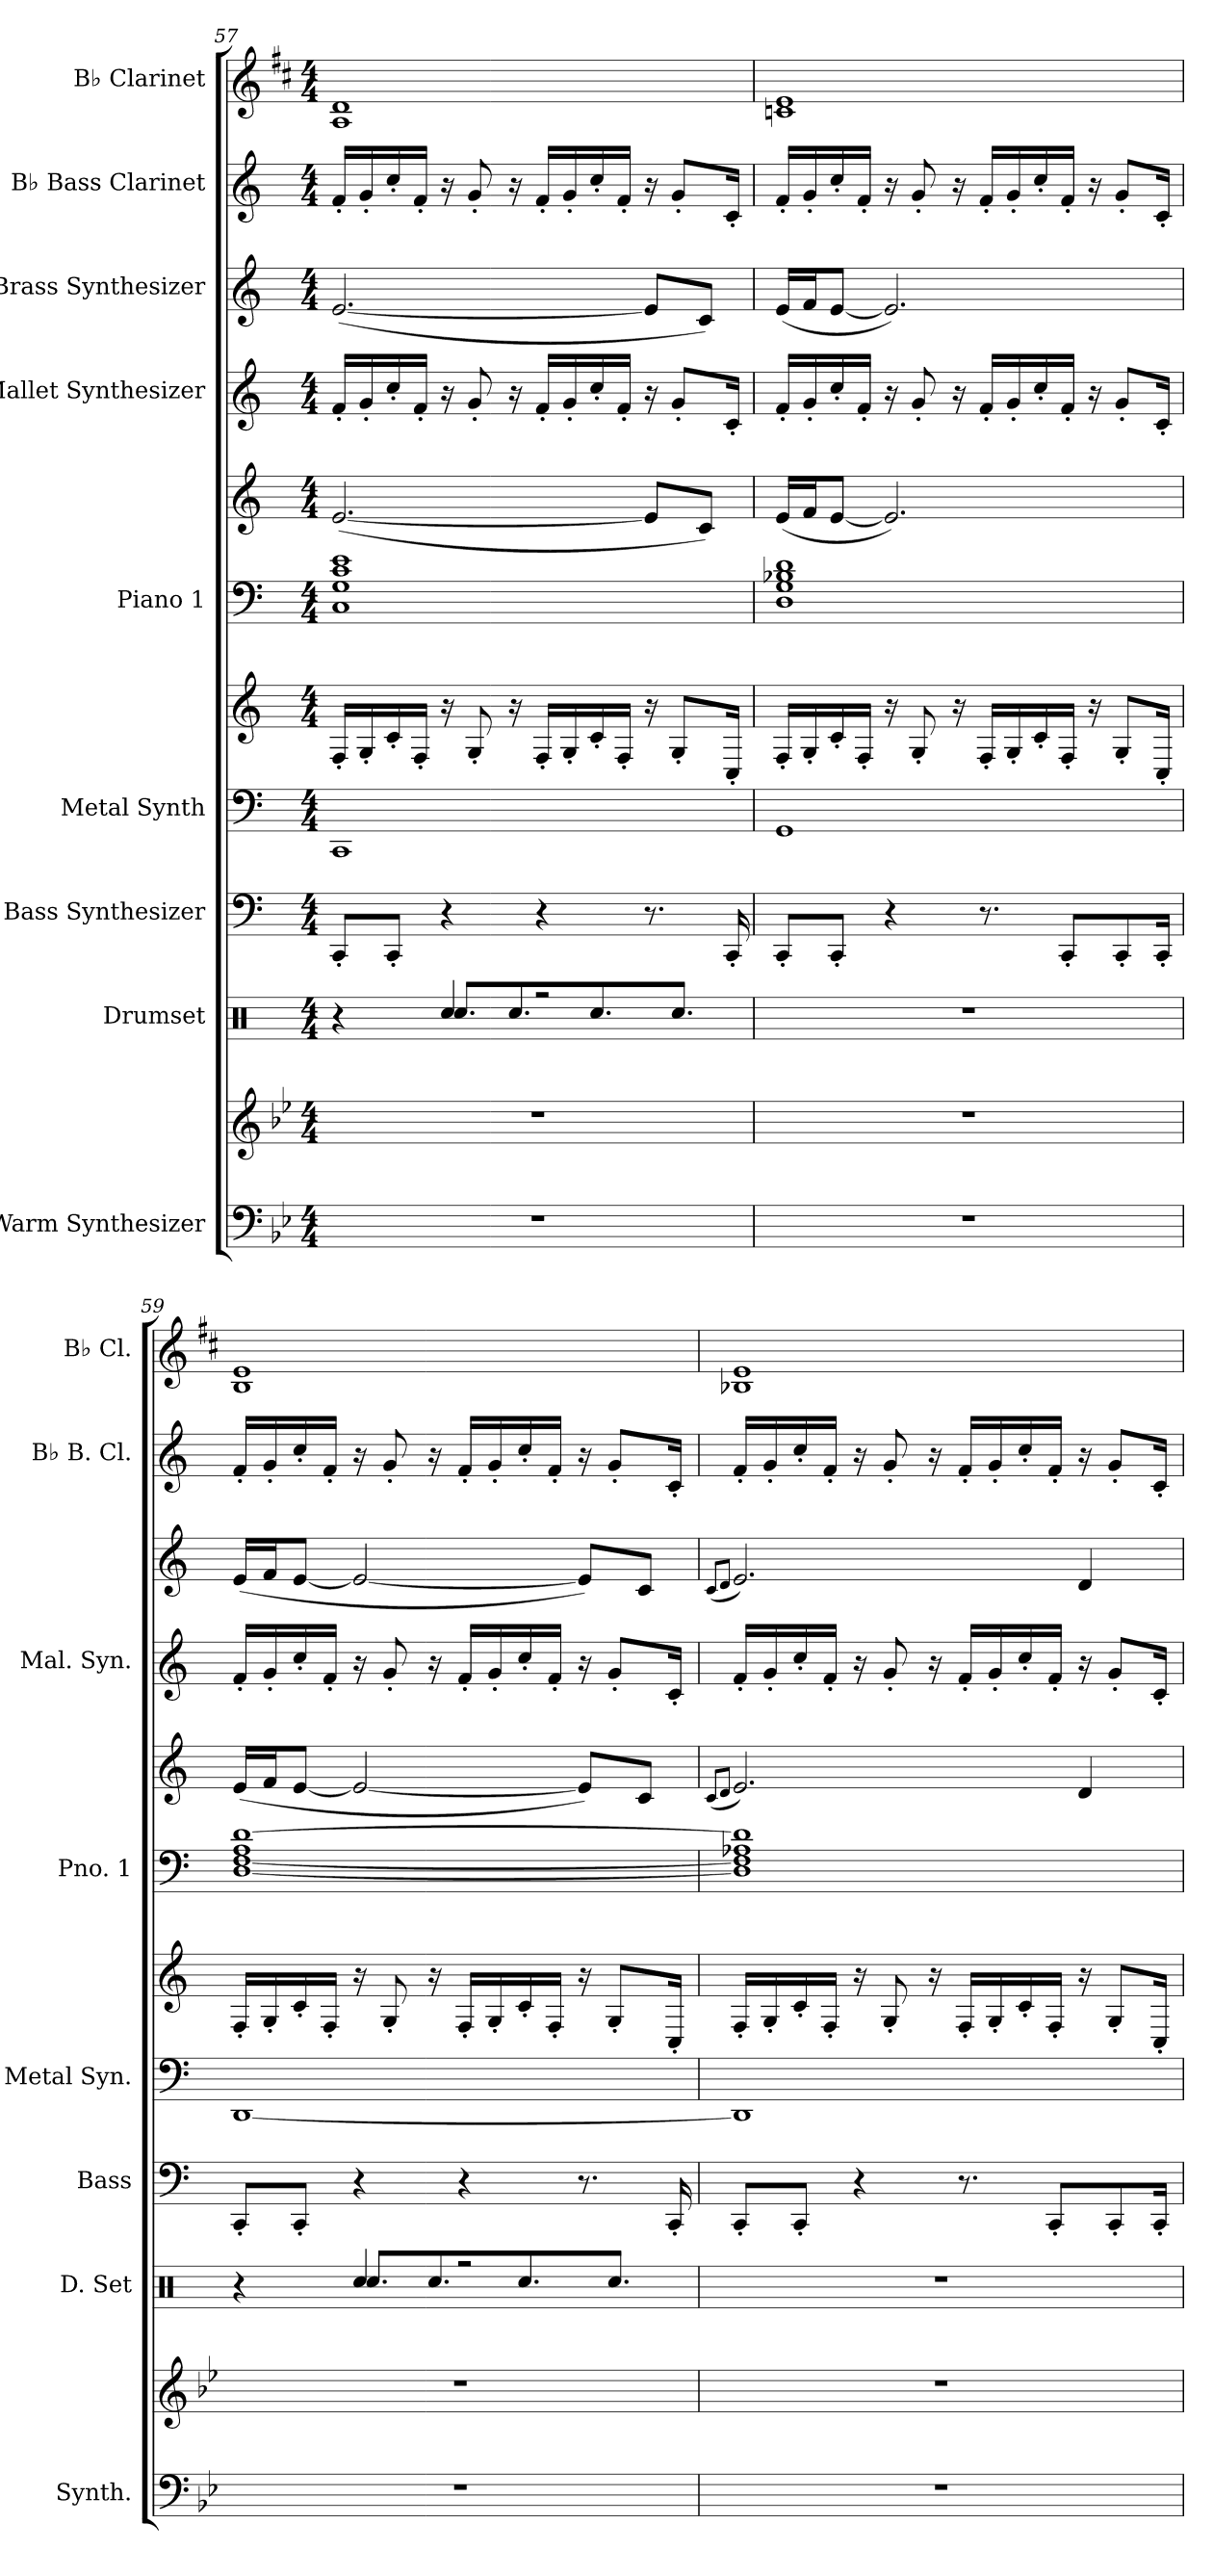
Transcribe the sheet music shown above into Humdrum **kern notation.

**kern	**kern	**kern	**kern	**kern	**kern	**kern	**kern	**kern	**kern	**kern	**kern
*part9	*part9	*part8	*part7	*part6	*part6	*part5	*part5	*part4	*part3	*part2	*part1
*staff12	*staff11	*staff10	*staff9	*staff8	*staff7	*staff6	*staff5	*staff4	*staff3	*staff2	*staff1
*I"Warm Synthesizer	*	*I"Drumset	*I"Bass Synthesizer	*I"Metal Synth	*	*I"Piano 1	*	*I"Mallet Synthesizer	*I"Brass Synthesizer	*I"B♭ Bass Clarinet	*I"B♭ Clarinet
*I'Synth.	*	*I'D. Set	*I'Bass	*I'Metal Syn.	*	*I'Pno. 1	*	*I'Mal. Syn.	*	*I'B♭ B. Cl.	*I'B♭ Cl.
*clefF4	*clefG2	*clefX	*clefF4	*clefF4	*clefG2	*clefF4	*clefG2	*clefG2	*clefG2	*clefG2	*clefG2
*	*	*	*	*	*	*	*	*	*	*ITrd8c14	*ITrd1c2
*k[b-e-]	*k[b-e-]	*k[]	*k[]	*k[]	*k[]	*k[]	*k[]	*k[]	*k[]	*k[]	*k[]
*M4/4	*M4/4	*M4/4	*M4/4	*M4/4	*M4/4	*M4/4	*M4/4	*M4/4	*M4/4	*M4/4	*M4/4
=57	=57	=57	=57	=57	=57	=57	=57	=57	=57	=57	=57
*	*	*^	*	*	*	*	*	*	*	*	*
1r	1r	4r	4ryy	8CC'/L	1CC	16F'/LL	1C 1G 1c 1e	([2.e/	16f'/LL	([2.e/	16F'/LL	1G 1c
.	.	.	.	.	.	16G'/	.	.	16g'/	.	16G'/	.
.	.	.	.	8CC'/J	.	16c'/	.	.	16cc'/	.	16c'/	.
.	.	.	.	.	.	16F'/JJ	.	.	16f'/JJ	.	16F'/JJ	.
.	.	4Rcc/	8.Rcc/L	4r	.	16r	.	.	16r	.	16r	.
.	.	.	.	.	.	8G'/	.	.	8g'/	.	8G'/	.
.	.	.	8.Rcc/	.	.	16r	.	.	16r	.	16r	.
.	.	2r	.	4r	.	16F'/LL	.	.	16f'/LL	.	16F'/LL	.
.	.	.	.	.	.	16G'/	.	.	16g'/	.	16G'/	.
.	.	.	8.Rcc/	.	.	16c'/	.	.	16cc'/	.	16c'/	.
.	.	.	.	.	.	16F'/JJ	.	.	16f'/JJ	.	16F'/JJ	.
.	.	.	.	8.r	.	16r	.	8e/L]	16r	8e/L]	16r	.
.	.	.	8.Rcc/J	.	.	8G'/L	.	.	8g'/L	.	8G'/L	.
.	.	.	.	.	.	.	.	8c/J)	.	8c/J)	.	.
.	.	.	.	16CC'/	.	16C'/Jk	.	.	16c'/Jk	.	16C'/Jk	.
*	*	*v	*v	*	*	*	*	*	*	*	*	*
=58	=58	=58	=58	=58	=58	=58	=58	=58	=58	=58	=58
1r	1r	1r	8CC'/L	1GG	16F'/LL	1D 1G 1B-X 1d	(16e/LL	16f'/LL	(16e/LL	16F'/LL	1B-X 1d
.	.	.	.	.	16G'/	.	16f/J	16g'/	16f/J	16G'/	.
.	.	.	8CC'/J	.	16c'/	.	[8e/J	16cc'/	[8e/J	16c'/	.
.	.	.	.	.	16F'/JJ	.	.	16f'/JJ	.	16F'/JJ	.
.	.	.	4r	.	16r	.	2.e/])	16r	2.e/])	16r	.
.	.	.	.	.	8G'/	.	.	8g'/	.	8G'/	.
.	.	.	.	.	16r	.	.	16r	.	16r	.
.	.	.	8.r	.	16F'/LL	.	.	16f'/LL	.	16F'/LL	.
.	.	.	.	.	16G'/	.	.	16g'/	.	16G'/	.
.	.	.	.	.	16c'/	.	.	16cc'/	.	16c'/	.
.	.	.	8CC'/L	.	16F'/JJ	.	.	16f'/JJ	.	16F'/JJ	.
.	.	.	.	.	16r	.	.	16r	.	16r	.
.	.	.	8CC'/	.	8G'/L	.	.	8g'/L	.	8G'/L	.
.	.	.	16CC'/Jk	.	16C'/Jk	.	.	16c'/Jk	.	16C'/Jk	.
=59	=59	=59	=59	=59	=59	=59	=59	=59	=59	=59	=59
*	*	*^	*	*	*	*	*	*	*	*	*
1r	1r	4r	4ryy	8CC'/L	[1DD	16F'/LL	[1D [<1F 1A [1d	(16e/LL	16f'/LL	(16e/LL	16F'/LL	1A 1d
.	.	.	.	.	.	16G'/	.	16f/J	16g'/	16f/J	16G'/	.
.	.	.	.	8CC'/J	.	16c'/	.	[8e/J	16cc'/	[8e/J	16c'/	.
.	.	.	.	.	.	16F'/JJ	.	.	16f'/JJ	.	16F'/JJ	.
.	.	4Rcc/	8.Rcc/L	4r	.	16r	.	2e/_	16r	2e/_	16r	.
.	.	.	.	.	.	8G'/	.	.	8g'/	.	8G'/	.
.	.	.	8.Rcc/	.	.	16r	.	.	16r	.	16r	.
.	.	2r	.	4r	.	16F'/LL	.	.	16f'/LL	.	16F'/LL	.
.	.	.	.	.	.	16G'/	.	.	16g'/	.	16G'/	.
.	.	.	8.Rcc/	.	.	16c'/	.	.	16cc'/	.	16c'/	.
.	.	.	.	.	.	16F'/JJ	.	.	16f'/JJ	.	16F'/JJ	.
.	.	.	.	8.r	.	16r	.	8e/L])	16r	8e/L])	16r	.
.	.	.	8.Rcc/J	.	.	8G'/L	.	.	8g'/L	.	8G'/L	.
.	.	.	.	.	.	.	.	8c/J	.	8c/J	.	.
.	.	.	.	16CC'/	.	16C'/Jk	.	.	16c'/Jk	.	16C'/Jk	.
*	*	*v	*v	*	*	*	*	*	*	*	*	*
=60	=60	=60	=60	=60	=60	=60	=60	=60	=60	=60	=60
.	.	.	.	.	.	.	(8qc/L	.	(8qc/L	.	.
.	.	.	.	.	.	.	8qd/J	.	8qd/J	.	.
1r	1r	1r	8CC'/L	1DD]	16F'/LL	1D] 1F] 1A-X 1d]	2.e/)	16f'/LL	2.e/)	16F'/LL	1A-X 1d
.	.	.	.	.	16G'/	.	.	16g'/	.	16G'/	.
.	.	.	8CC'/J	.	16c'/	.	.	16cc'/	.	16c'/	.
.	.	.	.	.	16F'/JJ	.	.	16f'/JJ	.	16F'/JJ	.
.	.	.	4r	.	16r	.	.	16r	.	16r	.
.	.	.	.	.	8G'/	.	.	8g'/	.	8G'/	.
.	.	.	.	.	16r	.	.	16r	.	16r	.
.	.	.	8.r	.	16F'/LL	.	.	16f'/LL	.	16F'/LL	.
.	.	.	.	.	16G'/	.	.	16g'/	.	16G'/	.
.	.	.	.	.	16c'/	.	.	16cc'/	.	16c'/	.
.	.	.	8CC'/L	.	16F'/JJ	.	.	16f'/JJ	.	16F'/JJ	.
.	.	.	.	.	16r	.	4d/	16r	4d/	16r	.
.	.	.	8CC'/	.	8G'/L	.	.	8g'/L	.	8G'/L	.
.	.	.	16CC'/Jk	.	16C'/Jk	.	.	16c'/Jk	.	16C'/Jk	.
=	=	=	=	=	=	=	=	=	=	=	=
*-	*-	*-	*-	*-	*-	*-	*-	*-	*-	*-	*-
